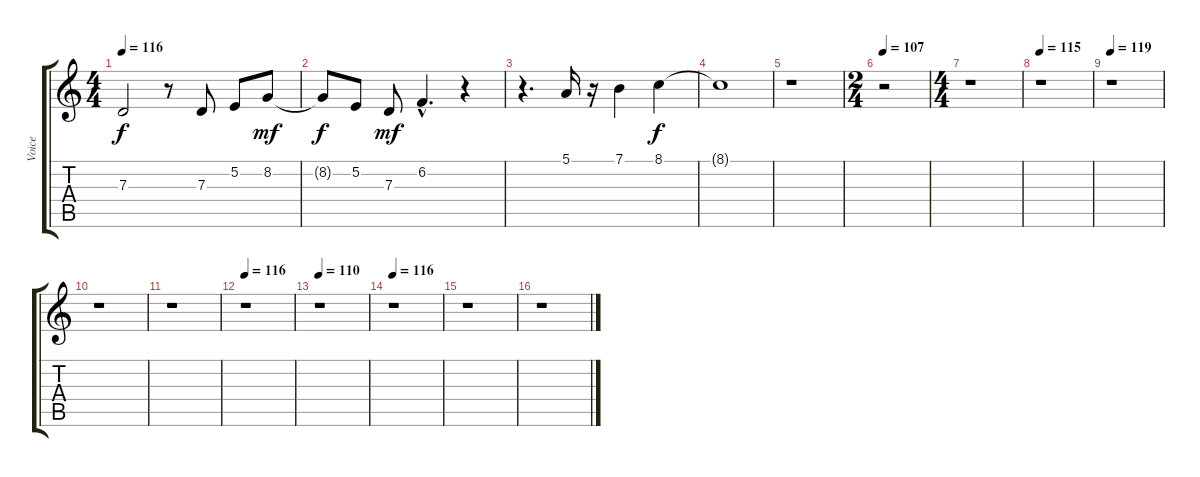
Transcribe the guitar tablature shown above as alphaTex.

\track ("Voice" "Voice") {instrument choiraahs}
\staff {score tabs}
\tuning (E4 B3 G3 D3 A2 E2) {hide}
\ts (4 4)
\tempo 116
\clef g2
\ks c
7.3.2{dy f} r.8 7.3.8 5.2.8 8.2.8{dy mf} |
8.2{t}.8{dy f} 5.2.8 7.3.8{dy mf} 6.2{hac}.4{d} r.4 |
r.4{d} 5.1.16 r.16 7.1.4 8.1.4{dy f} |
8.1{t}.1 |
r.1 |
\ts (2 4)
\tempo 107
r.2 |
\ts (4 4)
r.1 |
\tempo 115
r.1 |
\tempo 119
r.1 |
r.1 |
r.1 |
\tempo 116
r.1 |
\tempo 110
r.1 |
\tempo 116
r.1 |
r.1 |
r.1
